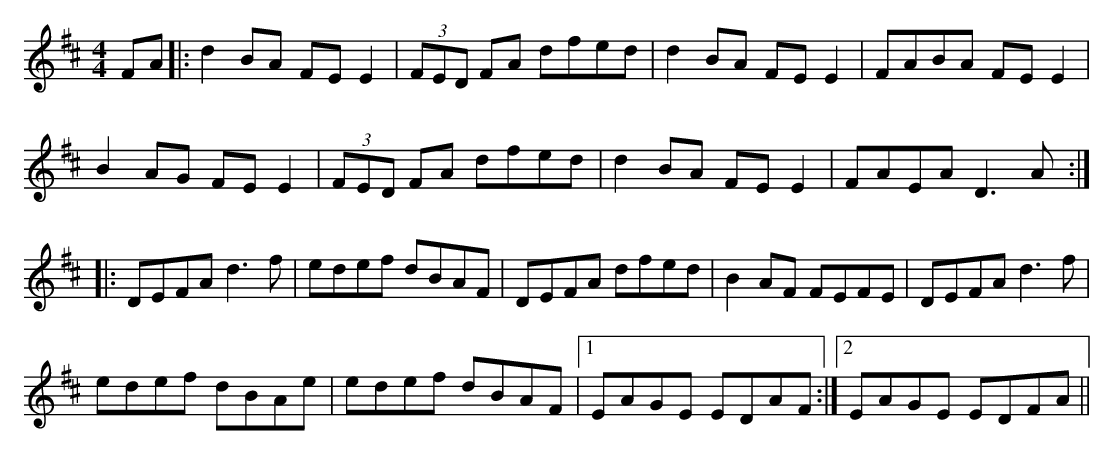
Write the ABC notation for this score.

X:1
M:4/4
K:D
FA|:d2BA FE E2|(3FED FA dfed|d2BA FE E2|FABA FE E2|
B2AG FE E2|(3FED FA dfed|d2BA FE E2|FAEA D3A:|
|:DEFA d3f|edef dBAF|DEFA dfed|B2AF FEFE|DEFA d3f|
edef dBAe|edef dBAF|1 EAGE EDAF:|2 EAGE EDFA||
